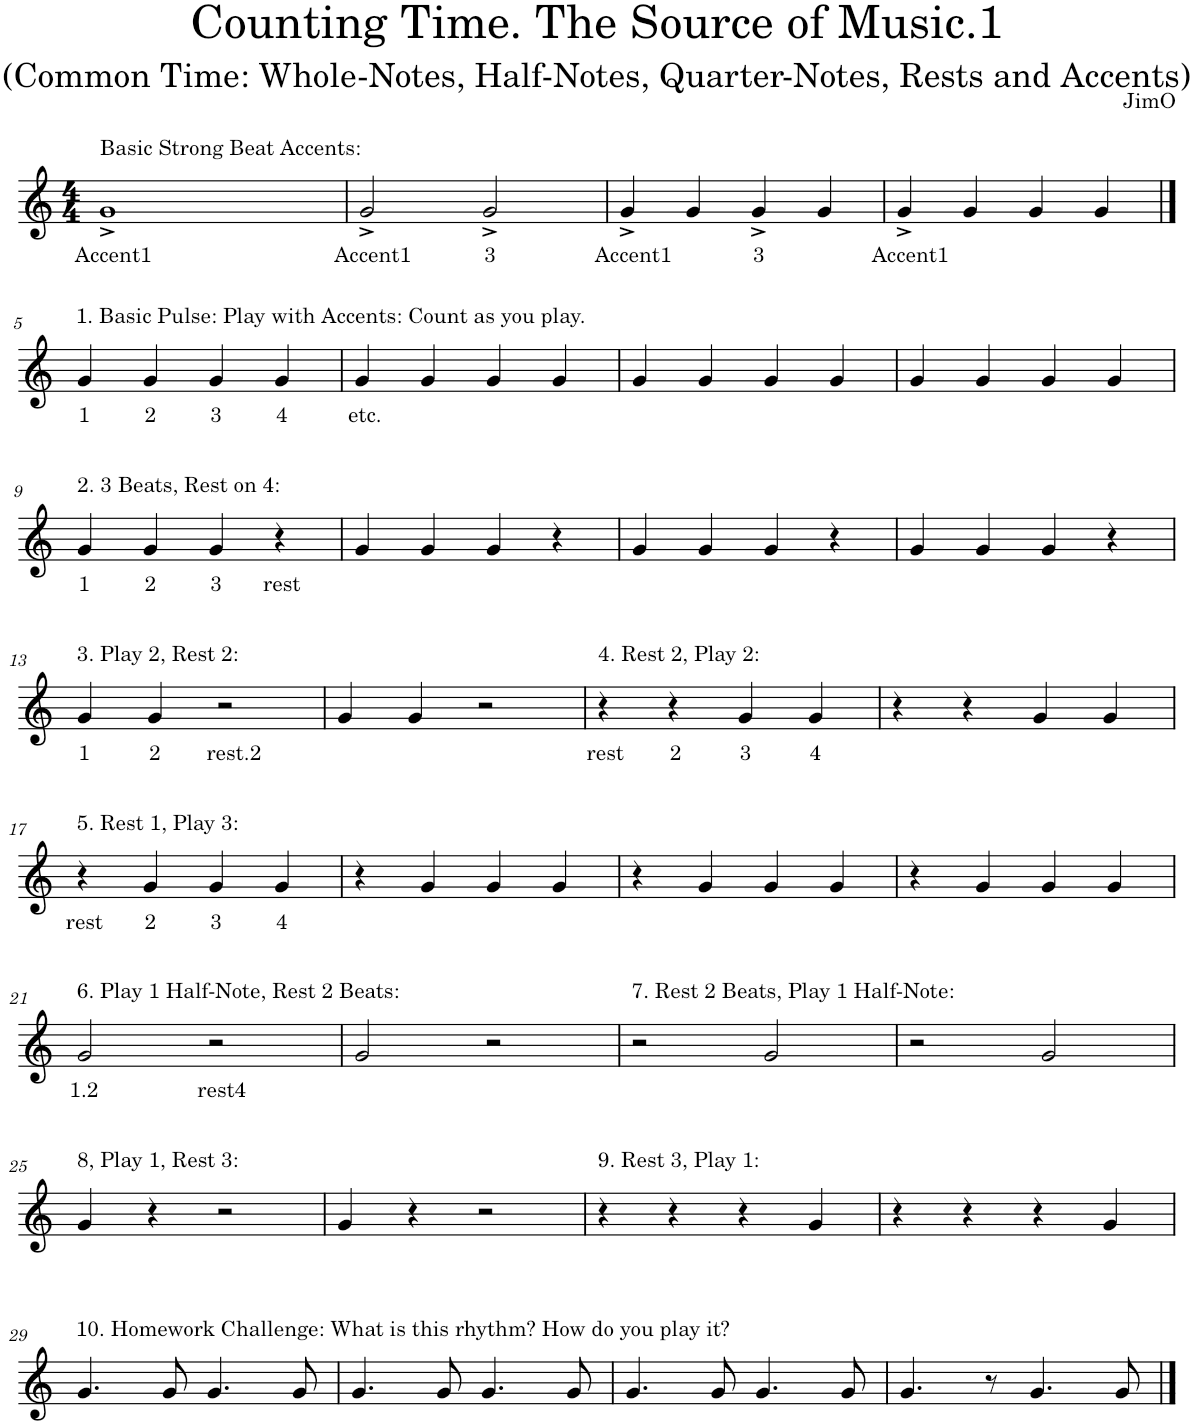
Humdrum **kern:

**kern	**text
*part1	*part1
*staff1	*staff1
*I"Piano	*
*I'Pno.	*
*clefG2	*
*k[]	*
*M4/4	*
=1	=1
!LO:TX:a:t=Basic Strong Beat Accents&colon;	!
!	!LO:LY:b
1g^	Accent1
=2	=2
!	!LO:LY:b
2g^/	Accent1
!	!LO:LY:b
2g^/	3
=3	=3
!	!LO:LY:b
4g^/	Accent1
4g/	.
!	!LO:LY:b
4g^/	3
4g/	.
=4	=4
!	!LO:LY:b
4g^/	Accent1
4g/	.
4g/	.
4g/	.
!!LO:LB:g=z
==5	==5
!LO:TX:a:t=1. Basic Pulse&colon; Play with Accents&colon; Count as you play.	!
!	!LO:LY:b
4g/	1
!	!LO:LY:b
4g/	2
!	!LO:LY:b
4g/	3
!	!LO:LY:b
4g/	4
=6	=6
!	!LO:LY:b
4g/	etc.
4g/	.
4g/	.
4g/	.
=7	=7
4g/	.
4g/	.
4g/	.
4g/	.
=8	=8
4g/	.
4g/	.
4g/	.
4g/	.
!!LO:LB:g=z
=9	=9
!LO:TX:a:t=2. 3 Beats, Rest on 4&colon;	!
!	!LO:LY:b
4g/	1
!	!LO:LY:b
4g/	2
!	!LO:LY:b
4g/	3
!	!LO:LY:b
4r	rest
=10	=10
4g/	.
4g/	.
4g/	.
4r	.
=11	=11
4g/	.
4g/	.
4g/	.
4r	.
=12	=12
4g/	.
4g/	.
4g/	.
4r	.
!!LO:LB:g=z
=13	=13
!LO:TX:a:t=3. Play 2, Rest 2&colon;	!
!	!LO:LY:b
4g/	1
!	!LO:LY:b
4g/	2
!	!LO:LY:b
2r	rest.2
=14	=14
4g/	.
4g/	.
2r	.
=15	=15
!LO:TX:a:t=4. Rest 2, Play 2&colon;	!
!	!LO:LY:b
4r	rest
!	!LO:LY:b
4r	2
!	!LO:LY:b
4g/	3
!	!LO:LY:b
4g/	4
=16	=16
4r	.
4r	.
4g/	.
4g/	.
!!LO:LB:g=z
=17	=17
!LO:TX:a:t=5. Rest 1, Play 3&colon;	!
!	!LO:LY:b
4r	rest
!	!LO:LY:b
4g/	2
!	!LO:LY:b
4g/	3
!	!LO:LY:b
4g/	4
=18	=18
4r	.
4g/	.
4g/	.
4g/	.
=19	=19
4r	.
4g/	.
4g/	.
4g/	.
=20	=20
4r	.
4g/	.
4g/	.
4g/	.
!!LO:LB:g=z
=21	=21
!LO:TX:a:t=6. Play 1 Half-Note, Rest 2 Beats&colon;	!
!	!LO:LY:b
2g/	1.2
!	!LO:LY:b
2r	rest4
=22	=22
2g/	.
2r	.
=23	=23
!LO:TX:a:t=7. Rest 2 Beats, Play 1 Half-Note&colon;	!
2r	.
2g/	.
=24	=24
2r	.
2g/	.
!!LO:LB:g=z
=25	=25
!LO:TX:a:t=8, Play 1, Rest 3&colon;	!
4g/	.
4r	.
2r	.
=26	=26
4g/	.
4r	.
2r	.
=27	=27
!LO:TX:a:t=9. Rest 3, Play 1&colon;	!
4r	.
4r	.
4r	.
4g/	.
=28	=28
4r	.
4r	.
4r	.
4g/	.
!!LO:LB:g=z
=29	=29
!LO:TX:a:t=10. Homework Challenge&colon; What is this rhythm? How do you play it?	!
4.g/	.
8g/	.
4.g/	.
8g/	.
=30	=30
4.g/	.
8g/	.
4.g/	.
8g/	.
=31	=31
4.g/	.
8g/	.
4.g/	.
8g/	.
=32	=32
4.g/	.
8r	.
4.g/	.
8g/	.
==	==
*-	*-
